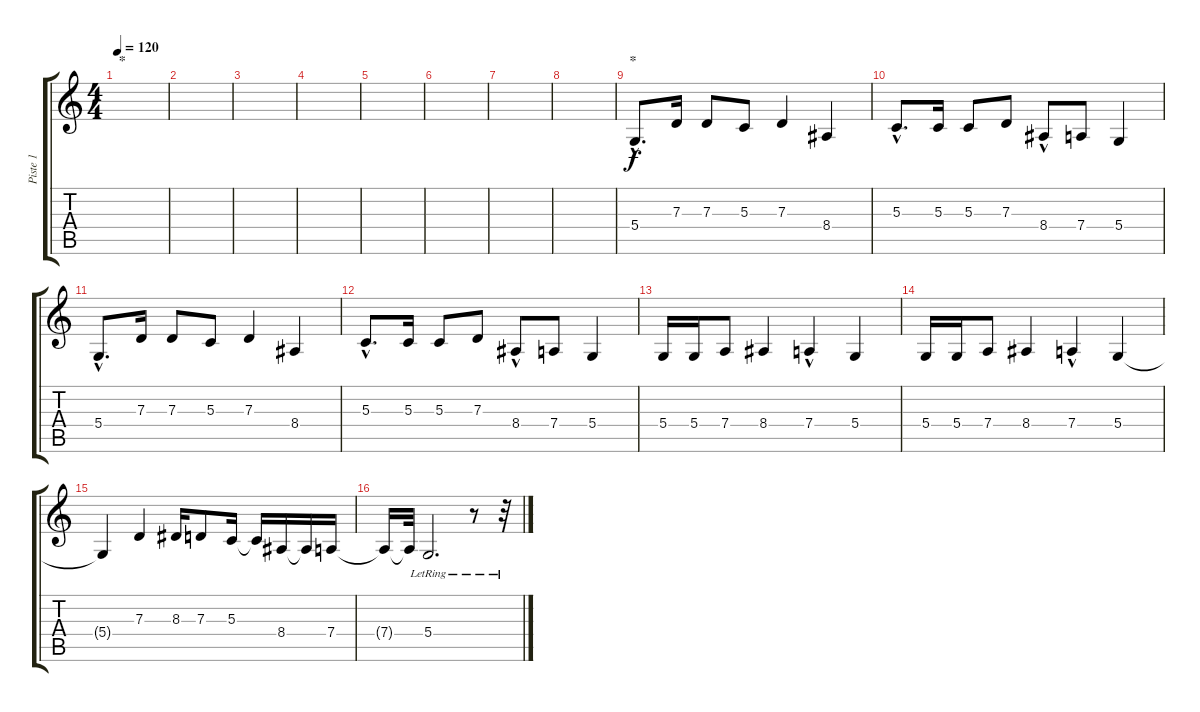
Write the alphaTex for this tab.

\track ("Piste 1" "Piste 1") {instrument accordion}
\staff {score tabs}
\tuning (E4 B3 G3 D3 A2 E2) {hide}
\ts (4 4)
\section ("" "*")
\tempo 120
\clef g2
\ks c
|
|
|
|
|
|
|
|
\section ("" "*")
5.4{hac}.8{d instrument accordion} 7.3.16 7.3.8 5.3.8 7.3.4 8.4.4 |
5.3{hac}.8{d} 5.3.16 5.3.8 7.3.8 8.4{hac}.8 7.4.8 5.4.4 |
5.4{hac}.8{d} 7.3.16 7.3.8 5.3.8 7.3.4 8.4.4 |
5.3{hac}.8{d} 5.3.16 5.3.8 7.3.8 8.4{hac}.8 7.4.8 5.4.4 |
5.4.16 5.4.16 7.4.8 8.4.4 7.4{hac}.4 5.4.4 |
5.4.16 5.4.16 7.4.8 8.4.4 7.4{hac}.4 5.4.4 |
5.4{t}.4 7.3.4 8.3.16 7.3.8 5.3.16 5.3{t}.16 8.4.16 8.4{t}.16 7.4.16 |
7.4{t}.16 7.4{t}.32 5.4{lr}.2{d} r.8 r.32
